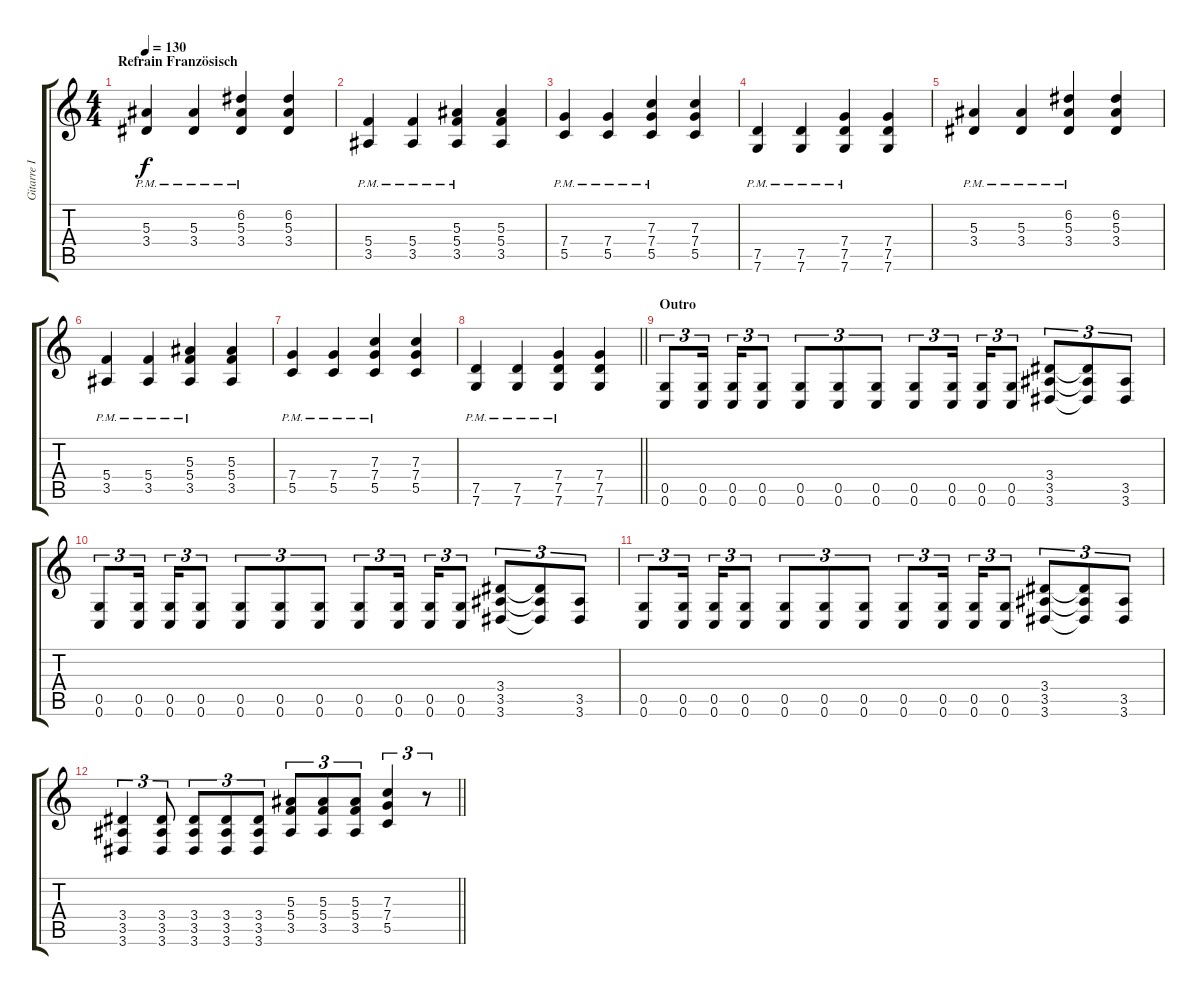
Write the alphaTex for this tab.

\track ("Gitarre I" "Gitarre I") {instrument distortionguitar}
\staff {score tabs}
\tuning (D4 A3 F3 C3 G2 C2) {hide}
\ts (4 4)
\section ("" "Refrain Französisch")
\tempo 130
\clef g2
\ks c
(5.3{pm} 3.4{pm}).4{dy f} (5.3{pm} 3.4{pm}).4 (6.2{pm} 5.3{pm} 3.4{pm}).4 (6.2 5.3 3.4).4 |
(5.4{pm} 3.5{pm}).4 (5.4{pm} 3.5{pm}).4 (5.3{pm} 5.4{pm} 3.5{pm}).4 (5.3 5.4 3.5).4 |
(7.4{pm} 5.5{pm}).4 (7.4{pm} 5.5{pm}).4 (7.3{pm} 7.4{pm} 5.5{pm}).4 (7.3 7.4 5.5).4 |
(7.5{pm} 7.6{pm}).4 (7.5{pm} 7.6{pm}).4 (7.4{pm} 7.5{pm} 7.6{pm}).4 (7.4 7.5 7.6).4 |
(5.3{pm} 3.4{pm}).4 (5.3{pm} 3.4{pm}).4 (6.2{pm} 5.3{pm} 3.4{pm}).4 (6.2 5.3 3.4).4 |
(5.4{pm} 3.5{pm}).4 (5.4{pm} 3.5{pm}).4 (5.3{pm} 5.4{pm} 3.5{pm}).4 (5.3 5.4 3.5).4 |
(7.4{pm} 5.5{pm}).4 (7.4{pm} 5.5{pm}).4 (7.3{pm} 7.4{pm} 5.5{pm}).4 (7.3 7.4 5.5).4 |
\barLineRight lightlight
(7.5{pm} 7.6{pm}).4 (7.5{pm} 7.6{pm}).4 (7.4{pm} 7.5{pm} 7.6{pm}).4 (7.4 7.5 7.6).4 |
\section ("" "Outro")
(0.5 0.6).8{tu (3 2)} (0.5 0.6).16{tu (3 2) beam splitsecondary} (0.5 0.6).16{tu (3 2)} (0.5 0.6).8{tu (3 2)} (0.5 0.6).8{tu (3 2)} (0.5 0.6).8{tu (3 2)} (0.5 0.6).8{tu (3 2)} (0.5 0.6).8{tu (3 2)} (0.5 0.6).16{tu (3 2) beam splitsecondary} (0.5 0.6).16{tu (3 2)} (0.5 0.6).8{tu (3 2)} (3.4 3.5 3.6).8{tu (3 2)} (3.4{t} 3.5{t} 3.6{t}).8{tu (3 2)} (3.5 3.6).8{tu (3 2)} |
(0.5 0.6).8{tu (3 2)} (0.5 0.6).16{tu (3 2) beam splitsecondary} (0.5 0.6).16{tu (3 2)} (0.5 0.6).8{tu (3 2)} (0.5 0.6).8{tu (3 2)} (0.5 0.6).8{tu (3 2)} (0.5 0.6).8{tu (3 2)} (0.5 0.6).8{tu (3 2)} (0.5 0.6).16{tu (3 2) beam splitsecondary} (0.5 0.6).16{tu (3 2)} (0.5 0.6).8{tu (3 2)} (3.4 3.5 3.6).8{tu (3 2)} (3.4{t} 3.5{t} 3.6{t}).8{tu (3 2)} (3.5 3.6).8{tu (3 2)} |
(0.5 0.6).8{tu (3 2)} (0.5 0.6).16{tu (3 2) beam splitsecondary} (0.5 0.6).16{tu (3 2)} (0.5 0.6).8{tu (3 2)} (0.5 0.6).8{tu (3 2)} (0.5 0.6).8{tu (3 2)} (0.5 0.6).8{tu (3 2)} (0.5 0.6).8{tu (3 2)} (0.5 0.6).16{tu (3 2) beam splitsecondary} (0.5 0.6).16{tu (3 2)} (0.5 0.6).8{tu (3 2)} (3.4 3.5 3.6).8{tu (3 2)} (3.4{t} 3.5{t} 3.6{t}).8{tu (3 2)} (3.5 3.6).8{tu (3 2)} |
\barLineRight lightlight
(3.4 3.5 3.6).4{tu (3 2)} (3.4 3.5 3.6).8{tu (3 2)} (3.4 3.5 3.6).8{tu (3 2)} (3.4 3.5 3.6).8{tu (3 2)} (3.4 3.5 3.6).8{tu (3 2)} (5.3 5.4 3.5).8{tu (3 2)} (5.3 5.4 3.5).8{tu (3 2)} (5.3 5.4 3.5).8{tu (3 2)} (7.3 7.4 5.5).4{tu (3 2)} r.8{tu (3 2)}
